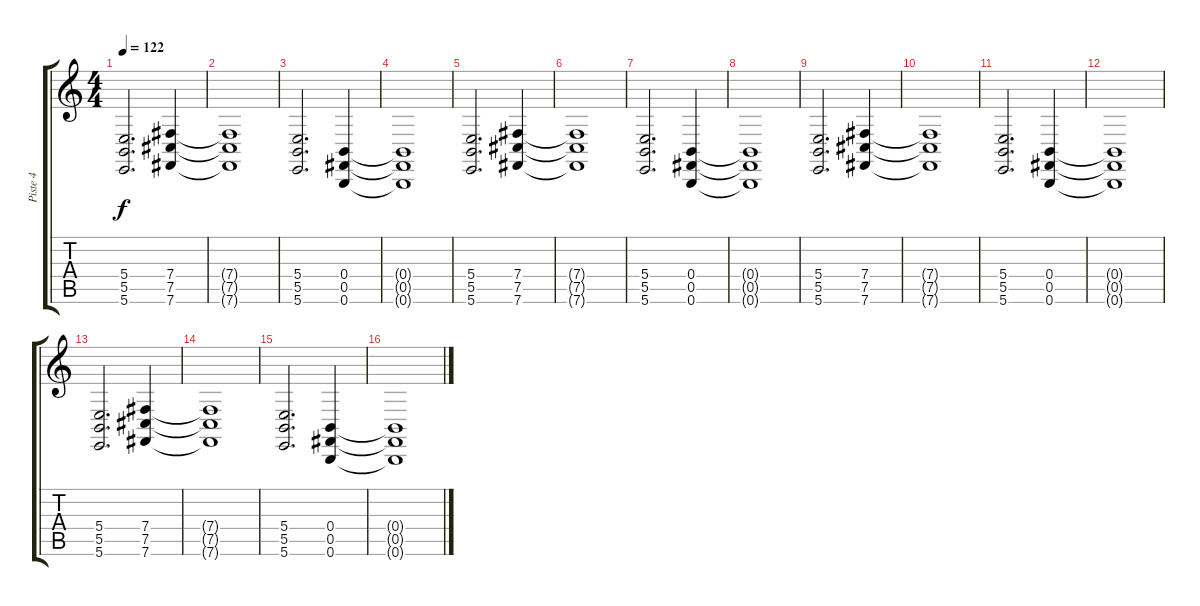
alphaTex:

\track ("Piste 4" "Piste 4") {instrument synthstrings2}
\staff {score tabs}
\tuning (Db4 Ab3 E3 B2 Gb2 B1) {hide}
\ts (4 4)
\tempo 122
\clef g2
\ks c
(5.4 5.5 5.6).2{d dy f} (7.4 7.5 7.6).4 |
(7.4{t} 7.5{t} 7.6{t}).1 |
(5.4 5.5 5.6).2{d} (0.4 0.5 0.6).4 |
(0.4{t} 0.5{t} 0.6{t}).1 |
(5.4 5.5 5.6).2{d} (7.4 7.5 7.6).4 |
(7.4{t} 7.5{t} 7.6{t}).1 |
(5.4 5.5 5.6).2{d} (0.4 0.5 0.6).4 |
(0.4{t} 0.5{t} 0.6{t}).1 |
(5.4 5.5 5.6).2{d} (7.4 7.5 7.6).4 |
(7.4{t} 7.5{t} 7.6{t}).1 |
(5.4 5.5 5.6).2{d} (0.4 0.5 0.6).4 |
(0.4{t} 0.5{t} 0.6{t}).1 |
(5.4 5.5 5.6).2{d} (7.4 7.5 7.6).4 |
(7.4{t} 7.5{t} 7.6{t}).1 |
(5.4 5.5 5.6).2{d} (0.4 0.5 0.6).4 |
(0.4{t} 0.5{t} 0.6{t}).1
